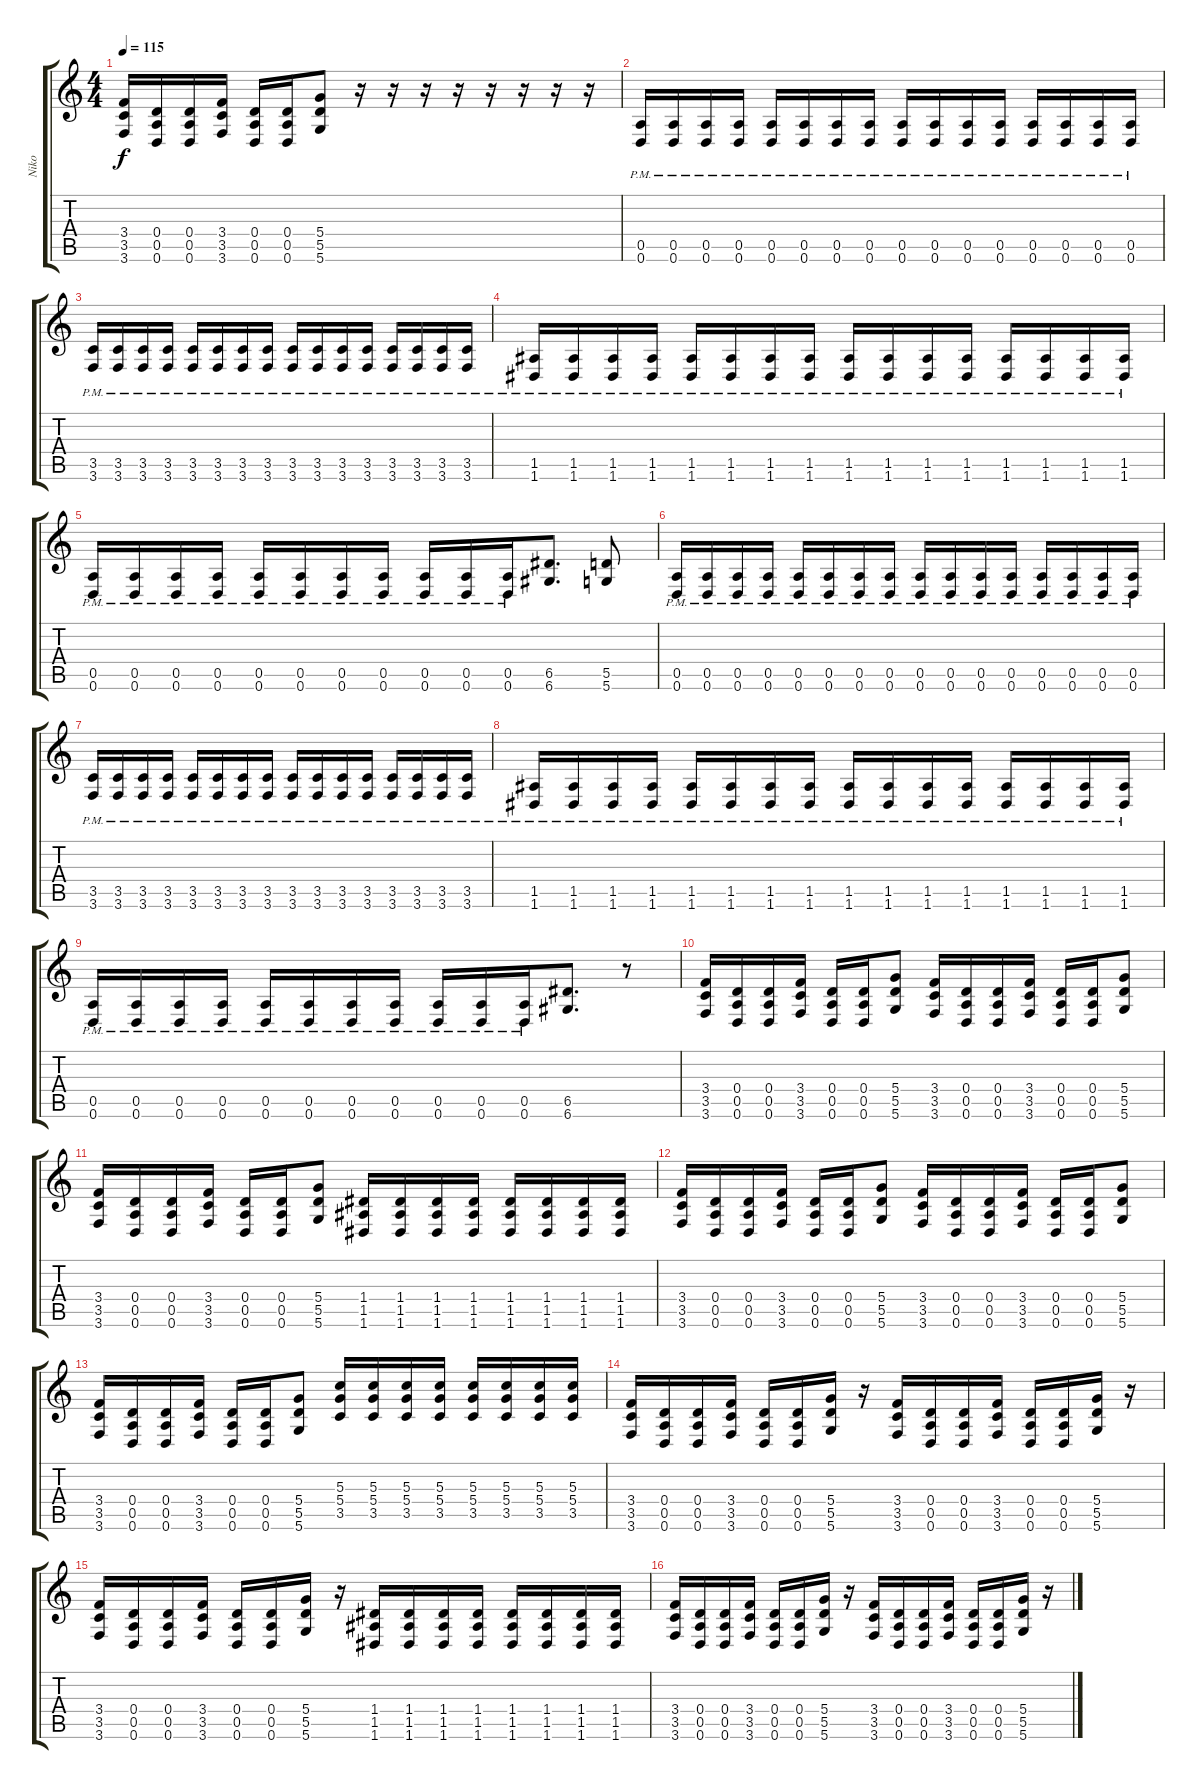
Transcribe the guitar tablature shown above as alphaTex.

\track ("Niko" "Niko") {instrument distortionguitar}
\staff {score tabs}
\tuning (E4 B3 G3 D3 A2 D2) {hide}
\ts (4 4)
\tempo 115
\clef g2
\ks c
(3.4 3.5 3.6).16{dy f} (0.4 0.5 0.6).16 (0.4 0.5 0.6).16 (3.4 3.5 3.6).16 (0.4 0.5 0.6).16 (0.4 0.5 0.6).16 (5.4 5.5 5.6).8 r.16 r.16 r.16 r.16 r.16 r.16 r.16 r.16 |
(0.5{pm} 0.6{pm}).16 (0.5{pm} 0.6{pm}).16 (0.5{pm} 0.6{pm}).16 (0.5{pm} 0.6{pm}).16 (0.5{pm} 0.6{pm}).16 (0.5{pm} 0.6{pm}).16 (0.5{pm} 0.6{pm}).16 (0.5{pm} 0.6{pm}).16 (0.5{pm} 0.6{pm}).16 (0.5{pm} 0.6{pm}).16 (0.5{pm} 0.6{pm}).16 (0.5{pm} 0.6{pm}).16 (0.5{pm} 0.6{pm}).16 (0.5{pm} 0.6{pm}).16 (0.5{pm} 0.6{pm}).16 (0.5{pm} 0.6{pm}).16 |
(3.5{pm} 3.6{pm}).16 (3.5{pm} 3.6{pm}).16 (3.5{pm} 3.6{pm}).16 (3.5{pm} 3.6{pm}).16 (3.5{pm} 3.6{pm}).16 (3.5{pm} 3.6{pm}).16 (3.5{pm} 3.6{pm}).16 (3.5{pm} 3.6{pm}).16 (3.5{pm} 3.6{pm}).16 (3.5{pm} 3.6{pm}).16 (3.5{pm} 3.6{pm}).16 (3.5{pm} 3.6{pm}).16 (3.5{pm} 3.6{pm}).16 (3.5{pm} 3.6{pm}).16 (3.5{pm} 3.6{pm}).16 (3.5{pm} 3.6{pm}).16 |
(1.5{pm} 1.6{pm}).16 (1.5{pm} 1.6{pm}).16 (1.5{pm} 1.6{pm}).16 (1.5{pm} 1.6{pm}).16 (1.5{pm} 1.6{pm}).16 (1.5{pm} 1.6{pm}).16 (1.5{pm} 1.6{pm}).16 (1.5{pm} 1.6{pm}).16 (1.5{pm} 1.6{pm}).16 (1.5{pm} 1.6{pm}).16 (1.5{pm} 1.6{pm}).16 (1.5{pm} 1.6{pm}).16 (1.5{pm} 1.6{pm}).16 (1.5{pm} 1.6{pm}).16 (1.5{pm} 1.6{pm}).16 (1.5{pm} 1.6{pm}).16 |
(0.5{pm} 0.6{pm}).16 (0.5{pm} 0.6{pm}).16 (0.5{pm} 0.6{pm}).16 (0.5{pm} 0.6{pm}).16 (0.5{pm} 0.6{pm}).16 (0.5{pm} 0.6{pm}).16 (0.5{pm} 0.6{pm}).16 (0.5{pm} 0.6{pm}).16 (0.5{pm} 0.6{pm}).16 (0.5{pm} 0.6{pm}).16 (0.5{pm} 0.6{pm}).16 (6.5 6.6).8{d} (5.5 5.6).8 |
(0.5{pm} 0.6{pm}).16 (0.5{pm} 0.6{pm}).16 (0.5{pm} 0.6{pm}).16 (0.5{pm} 0.6{pm}).16 (0.5{pm} 0.6{pm}).16 (0.5{pm} 0.6{pm}).16 (0.5{pm} 0.6{pm}).16 (0.5{pm} 0.6{pm}).16 (0.5{pm} 0.6{pm}).16 (0.5{pm} 0.6{pm}).16 (0.5{pm} 0.6{pm}).16 (0.5{pm} 0.6{pm}).16 (0.5{pm} 0.6{pm}).16 (0.5{pm} 0.6{pm}).16 (0.5{pm} 0.6{pm}).16 (0.5{pm} 0.6{pm}).16 |
(3.5{pm} 3.6{pm}).16 (3.5{pm} 3.6{pm}).16 (3.5{pm} 3.6{pm}).16 (3.5{pm} 3.6{pm}).16 (3.5{pm} 3.6{pm}).16 (3.5{pm} 3.6{pm}).16 (3.5{pm} 3.6{pm}).16 (3.5{pm} 3.6{pm}).16 (3.5{pm} 3.6{pm}).16 (3.5{pm} 3.6{pm}).16 (3.5{pm} 3.6{pm}).16 (3.5{pm} 3.6{pm}).16 (3.5{pm} 3.6{pm}).16 (3.5{pm} 3.6{pm}).16 (3.5{pm} 3.6{pm}).16 (3.5{pm} 3.6{pm}).16 |
(1.5{pm} 1.6{pm}).16 (1.5{pm} 1.6{pm}).16 (1.5{pm} 1.6{pm}).16 (1.5{pm} 1.6{pm}).16 (1.5{pm} 1.6{pm}).16 (1.5{pm} 1.6{pm}).16 (1.5{pm} 1.6{pm}).16 (1.5{pm} 1.6{pm}).16 (1.5{pm} 1.6{pm}).16 (1.5{pm} 1.6{pm}).16 (1.5{pm} 1.6{pm}).16 (1.5{pm} 1.6{pm}).16 (1.5{pm} 1.6{pm}).16 (1.5{pm} 1.6{pm}).16 (1.5{pm} 1.6{pm}).16 (1.5{pm} 1.6{pm}).16 |
(0.5{pm} 0.6{pm}).16 (0.5{pm} 0.6{pm}).16 (0.5{pm} 0.6{pm}).16 (0.5{pm} 0.6{pm}).16 (0.5{pm} 0.6{pm}).16 (0.5{pm} 0.6{pm}).16 (0.5{pm} 0.6{pm}).16 (0.5{pm} 0.6{pm}).16 (0.5{pm} 0.6{pm}).16 (0.5{pm} 0.6{pm}).16 (0.5{pm} 0.6{pm}).16 (6.5 6.6).8{d} r.8 |
(3.4 3.5 3.6).16 (0.4 0.5 0.6).16 (0.4 0.5 0.6).16 (3.4 3.5 3.6).16 (0.4 0.5 0.6).16 (0.4 0.5 0.6).16 (5.4 5.5 5.6).8 (3.4 3.5 3.6).16 (0.4 0.5 0.6).16 (0.4 0.5 0.6).16 (3.4 3.5 3.6).16 (0.4 0.5 0.6).16 (0.4 0.5 0.6).16 (5.4 5.5 5.6).8 |
(3.4 3.5 3.6).16 (0.4 0.5 0.6).16 (0.4 0.5 0.6).16 (3.4 3.5 3.6).16 (0.4 0.5 0.6).16 (0.4 0.5 0.6).16 (5.4 5.5 5.6).8 (1.4 1.5 1.6).16 (1.4 1.5 1.6).16 (1.4 1.5 1.6).16 (1.4 1.5 1.6).16 (1.4 1.5 1.6).16 (1.4 1.5 1.6).16 (1.4 1.5 1.6).16 (1.4 1.5 1.6).16 |
(3.4 3.5 3.6).16 (0.4 0.5 0.6).16 (0.4 0.5 0.6).16 (3.4 3.5 3.6).16 (0.4 0.5 0.6).16 (0.4 0.5 0.6).16 (5.4 5.5 5.6).8 (3.4 3.5 3.6).16 (0.4 0.5 0.6).16 (0.4 0.5 0.6).16 (3.4 3.5 3.6).16 (0.4 0.5 0.6).16 (0.4 0.5 0.6).16 (5.4 5.5 5.6).8 |
(3.4 3.5 3.6).16 (0.4 0.5 0.6).16 (0.4 0.5 0.6).16 (3.4 3.5 3.6).16 (0.4 0.5 0.6).16 (0.4 0.5 0.6).16 (5.4 5.5 5.6).8 (5.3 5.4 3.5).16 (5.3 5.4 3.5).16 (5.3 5.4 3.5).16 (5.3 5.4 3.5).16 (5.3 5.4 3.5).16 (5.3 5.4 3.5).16 (5.3 5.4 3.5).16 (5.3 5.4 3.5).16 |
(3.4 3.5 3.6).16 (0.4 0.5 0.6).16 (0.4 0.5 0.6).16 (3.4 3.5 3.6).16 (0.4 0.5 0.6).16 (0.4 0.5 0.6).16 (5.4 5.5 5.6).16 r.16 (3.4 3.5 3.6).16 (0.4 0.5 0.6).16 (0.4 0.5 0.6).16 (3.4 3.5 3.6).16 (0.4 0.5 0.6).16 (0.4 0.5 0.6).16 (5.4 5.5 5.6).16 r.16 |
(3.4 3.5 3.6).16 (0.4 0.5 0.6).16 (0.4 0.5 0.6).16 (3.4 3.5 3.6).16 (0.4 0.5 0.6).16 (0.4 0.5 0.6).16 (5.4 5.5 5.6).16 r.16 (1.4 1.5 1.6).16 (1.4 1.5 1.6).16 (1.4 1.5 1.6).16 (1.4 1.5 1.6).16 (1.4 1.5 1.6).16 (1.4 1.5 1.6).16 (1.4 1.5 1.6).16 (1.4 1.5 1.6).16 |
(3.4 3.5 3.6).16 (0.4 0.5 0.6).16 (0.4 0.5 0.6).16 (3.4 3.5 3.6).16 (0.4 0.5 0.6).16 (0.4 0.5 0.6).16 (5.4 5.5 5.6).16 r.16 (3.4 3.5 3.6).16 (0.4 0.5 0.6).16 (0.4 0.5 0.6).16 (3.4 3.5 3.6).16 (0.4 0.5 0.6).16 (0.4 0.5 0.6).16 (5.4 5.5 5.6).16 r.16
